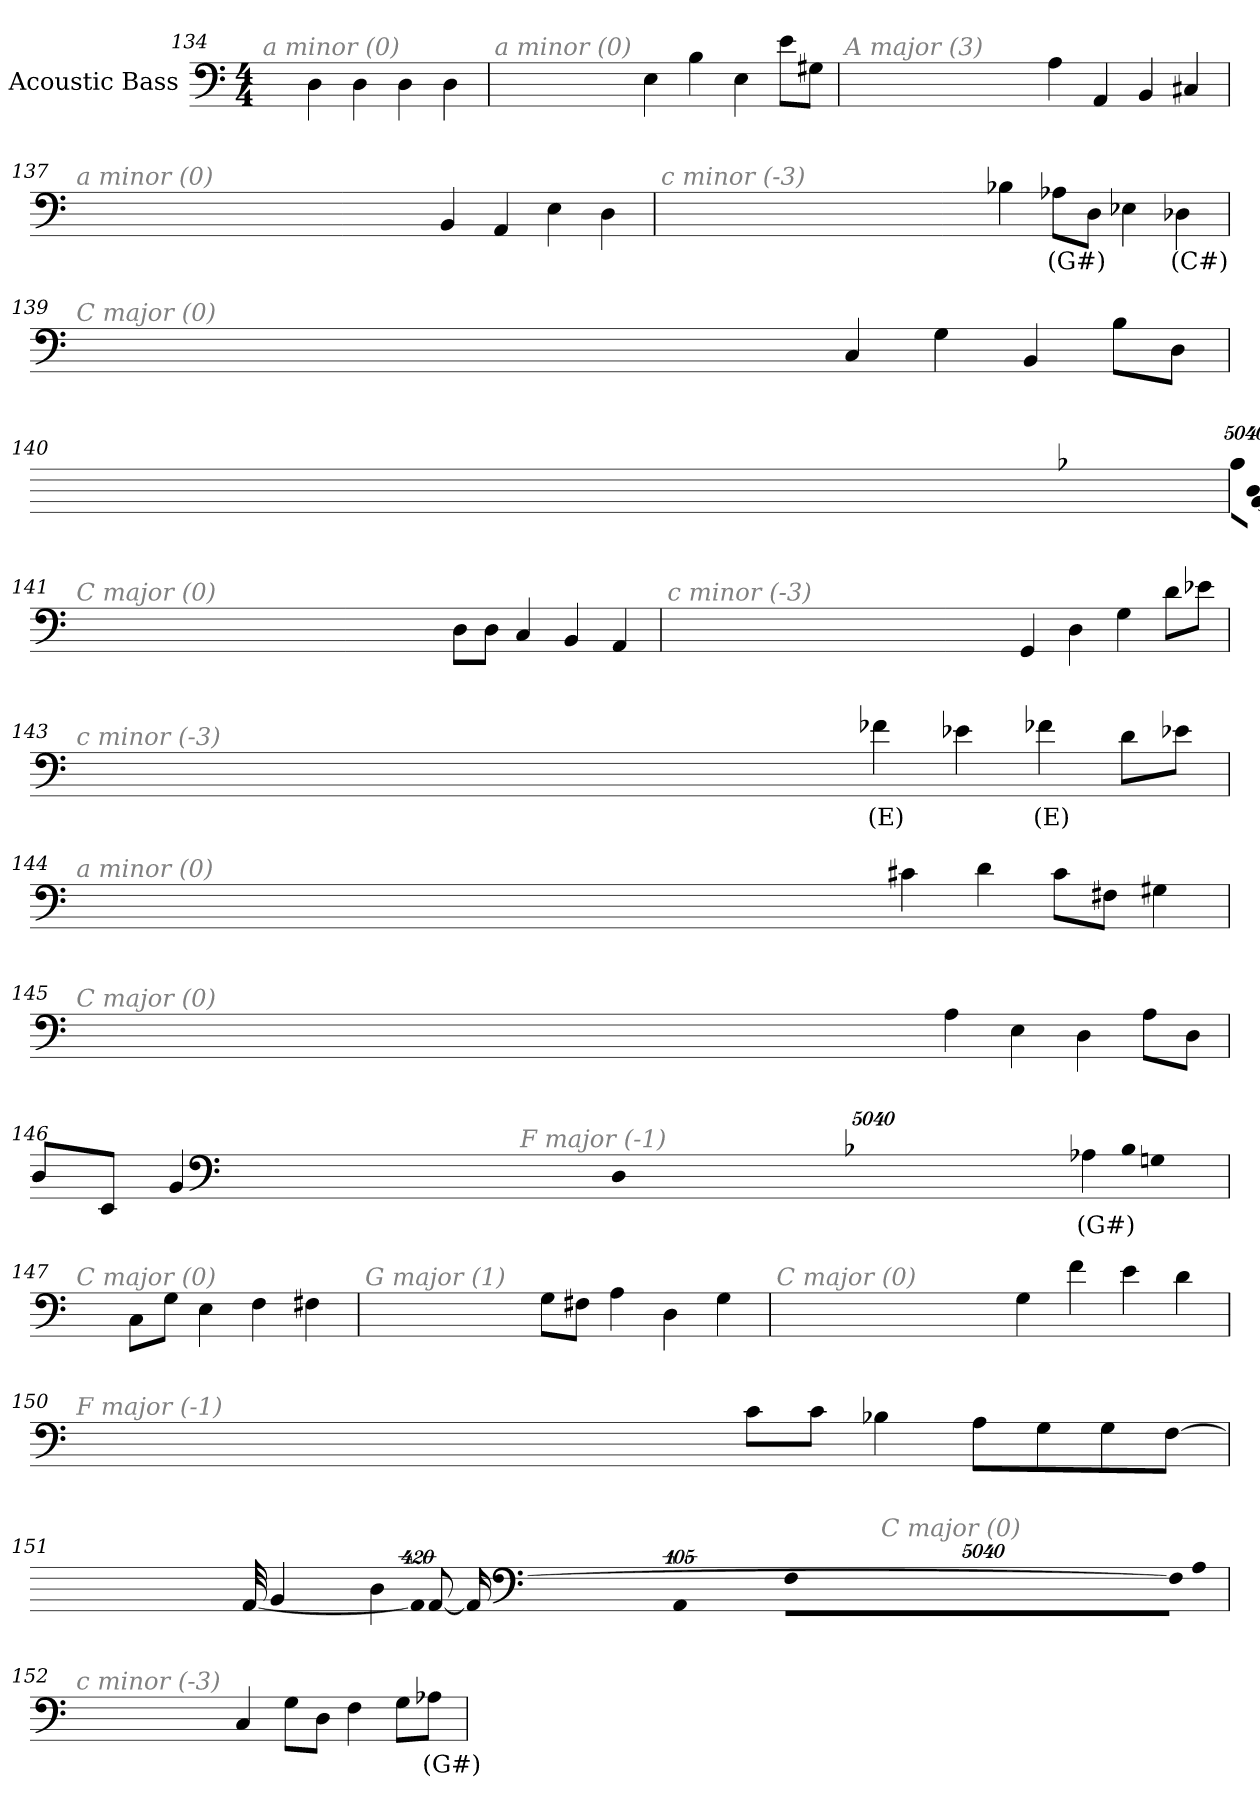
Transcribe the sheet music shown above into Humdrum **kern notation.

**kern	**text
*part1	*part1
*staff1	*staff1
*I"Acoustic Bass	*
*clefF4	*
*ITrd7c12	*
*k[]	*
*C:	*
*M4/4	*
=134	=134
!LO:TX:i:color=#808080:t=a minor (0)	!
4DD	.
4DD	.
4DD	.
4DD	.
=135	=135
!LO:TX:i:color=#808080:t=a minor (0)	!
4EE	.
4BB	.
4EE	.
8EL	.
8GG#XJ	.
=136	=136
!LO:TX:i:color=#808080:t=A major (3)	!
4AA	.
4AAA	.
4BBB	.
4CC#X	.
=137	=137
!LO:TX:i:color=#808080:t=a minor (0)	!
4BBB	.
4AAA	.
4EE	.
4DD	.
=138	=138
!LO:TX:i:color=#808080:t=c minor (-3)	!
4BB-X	.
8AA-XiL	(G#)
8DDJ	.
4EE-X	.
4DD-Xi	(C#)
=139	=139
!LO:TX:i:color=#808080:t=C major (0)	!
4CC	.
4GG	.
4BBB	.
8BBL	.
8DDJ	.
=140	=140
!LO:TX:i:color=#808080:t=F major (-1)	!
!LO:N:vis=8	!
40320%3347BB-XL	.
!LO:N:vis=8	!
40320%3347BB-	.
!LO:N:vis=8	!
40320%3347DDJ	.
!LO:N:vis=1024	!
[13440%13BBB-X	.
8BBB-_	.
16BBB-_	.
32BBB-_	.
!LO:N:vis=1024%31	!
13440%407BBB-]	.
4AAA	.
4EE	.
=141	=141
!LO:TX:i:color=#808080:t=C major (0)	!
8DDL	.
8DDJ	.
4CC	.
4BBB	.
4AAA	.
=142	=142
!LO:TX:i:color=#808080:t=c minor (-3)	!
4GGG	.
4DD	.
4GG	.
8DL	.
8E-XJ	.
=143	=143
!LO:TX:i:color=#808080:t=c minor (-3)	!
4F-Xi	(E)
4E-X	.
4F-Xi	(E)
8DL	.
8E-XJ	.
=144	=144
!LO:TX:i:color=#808080:t=a minor (0)	!
4C#X	.
4D	.
8C#L	.
8FF#XJ	.
4GG#X	.
=145	=145
!LO:TX:i:color=#808080:t=C major (0)	!
4AA	.
4EE	.
4DD	.
8AAL	.
8DDJ	.
=146	=146
!LO:TX:i:color=#808080:t=F major (-1)	!
4AA-Xi	(G#)
!LO:N:vis=8	!
40320%3347BB-XL	.
!LO:N:vis=8	!
40320%3347GGn	.
!LO:N:vis=8	!
40320%3347DDJ	.
8DDL	.
8EEEJ	.
4BBB	.
=147	=147
!LO:TX:i:color=#808080:t=C major (0)	!
8CCL	.
8GGJ	.
4EE	.
4FF	.
4FF#X	.
=148	=148
!LO:TX:i:color=#808080:t=G major (1)	!
8GGL	.
8FF#XJ	.
4AA	.
4DD	.
4GG	.
=149	=149
!LO:TX:i:color=#808080:t=C major (0)	!
4GG	.
4F	.
4E	.
4D	.
=150	=150
!LO:TX:i:color=#808080:t=F major (-1)	!
8CL	.
8CJ	.
4BB-X	.
8AAL	.
8GG	.
8GG	.
[8FFJ	.
=151	=151
!LO:TX:i:color=#808080:t=C major (0)	!
!LO:N:vis=8	!
40320%3347FFL]	.
!LO:N:vis=8	!
40320%3347AA	.
!LO:N:vis=8	!
40320%3347FFJ	.
!LO:N:vis=1024	!
[13440%13AAA	.
8AAA_	.
16AAA_	.
32AAA_	.
!LO:N:vis=1024%31	!
13440%407AAA]	.
4DD	.
4BBB	.
=152	=152
!LO:TX:i:color=#808080:t=c minor (-3)	!
4CC	.
8GGL	.
8DDJ	.
4FF	.
8GGL	.
8AA-XiJ	(G#)
=	=
*-	*-
